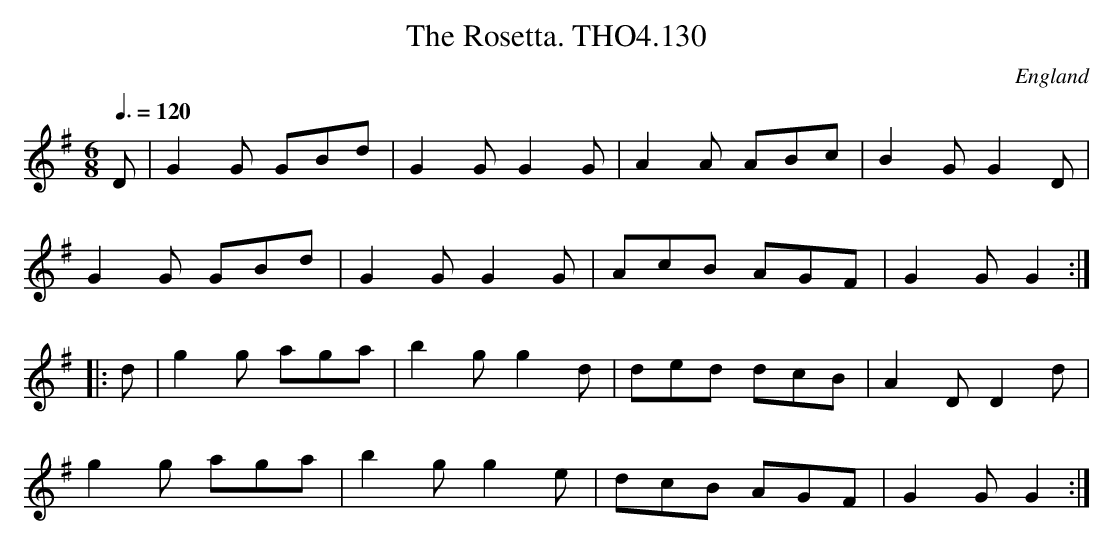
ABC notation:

X:1
T:Rosetta. THO4.130, The
O:England
M:6/8
L:1/8
Q:3/8=120
K:G major
D|G2 G GBd|G2 G G2 G|A2 A ABc|B2G G2 D|
G2 G GBd|G2 G G2 G|AcB AGF|G2 G G2:|
|:d|g2 g aga|b2 g g2 d|ded dcB|A2 D D2 d|
g2 g aga|b2 g g2 e|dcB AGF|G2 G G2:|
